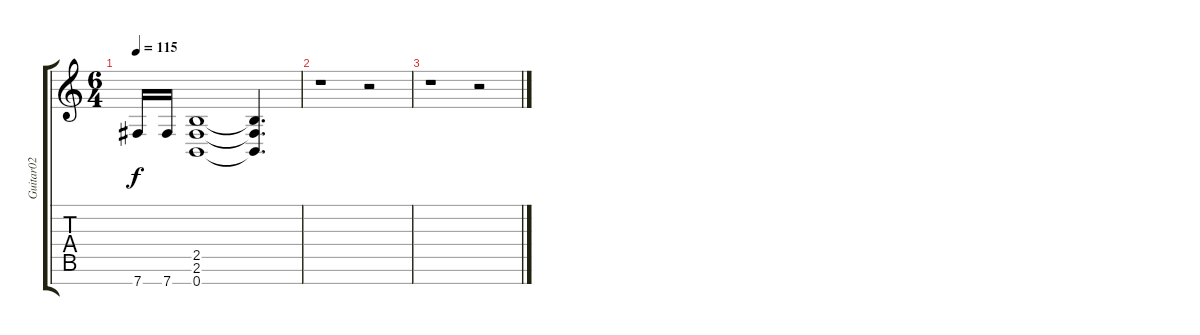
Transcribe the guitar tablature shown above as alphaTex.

\track ("Guitar02" "Guitar02") {instrument distortionguitar}
\staff {score tabs}
\tuning (E4 B3 G3 D3 A2 E2 B1) {hide}
\ts (6 4)
\tempo 115
\clef g2
\ks c
7.7.16{dy f} 7.7.16 (2.5 2.6 0.7).1 (2.5{t} 2.6{t} 0.7{t}).4{d} |
r.1 r.2 |
r.1 r.2
